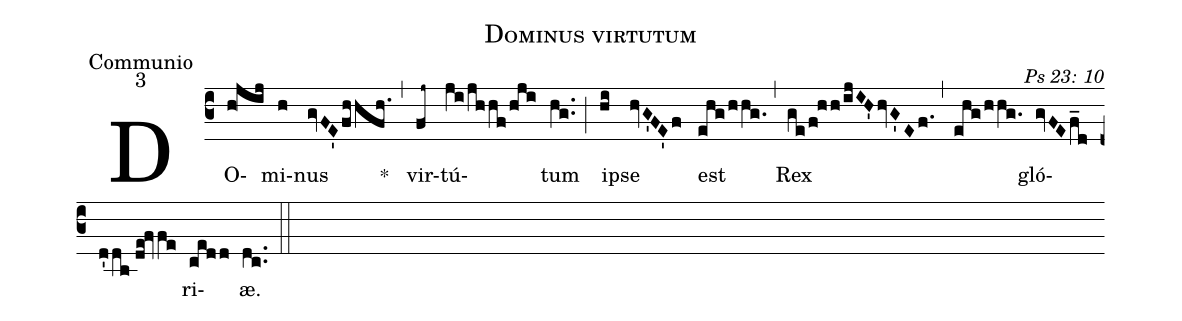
name: Dominus virtutum;
office-part: Communio;
mode: 3;
commentary: Ps 23: 10;
%%
(c3) DO(h!jij)mi(h)nus(gvFE'fhhfh.) *(,) vir(fj~)tú(ji/jhhf/hji)tum(hg..) (;) ip(hi)se(hvG'FE'f) est(ehg/hhg.) (,) Rex(ge/f!hh/ijIH'hvG'Ef.) (,) (ehg/hhg.) gló(gvFEf_dd'db//de!fvfe)ri(cedd)æ.(dc..) (::)
